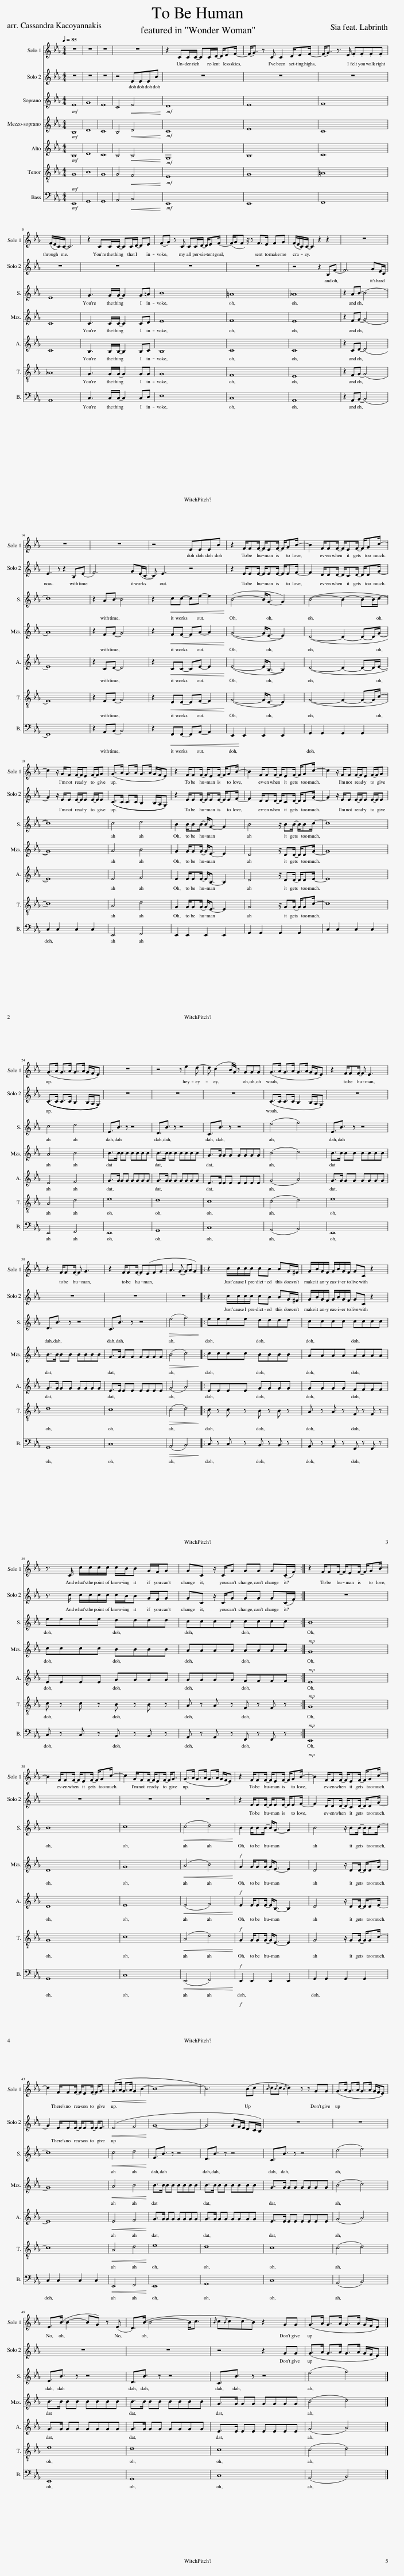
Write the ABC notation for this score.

X:1
%%score 1 2 3 4 5 6 7
L:1/8
Q:1/4=85
M:4/4
I:linebreak $
K:Eb
V:1 treble
V:2 treble
V:3 treble
V:4 treble
V:5 treble
V:6 treble-8
V:7 bass
V:1
 z8 | z8 | z8 | z8 | z2 CC/C/- CC/D/- D/EF/- | %5
 (F<G) z C C2 D/EF/- | (F<G) z3/2 E/ .F.F.F.F |$ (F/E/C/)C/- C6 | z2 CC/C/- CC/D/- DE | (FG) z C CC/D/- D/EF/- | %10
 (F/G)F z/ z F>E FG | (F/E/C/)C/- C2 z2 z2 | z8 |$ z8 | z8 | %15
 z4 EEEB | z2 F/FF/- F/EF/- F/GB/- | B2 F/FF/- F/EF/- F/Gc/- |$ c2 z/ G/F F/-F/E F/-F/G | (G>A G>A G>A G/F/E) | %20
 z2 F/FF/- F/EF/- F/GB/- | B2 F/FF/- F/EF/- F/Gc/- | c2 z/ F/F F/-F/E F/-F/G |$ (G>A G>A G>A G/F/E) | z8 | %25
 z4 z e2 d- | d (c2 B/G/) z GGG | (G>A G>A G>A G/F/E) | z2 F/FF/- F E3 |$ z2 F/FF/- F G3 | %30
 z2 F/FF/- F(EFG | A3 G- GA G2) |: z2 c/c/c/c/ cB BG/^F/ | G/B/G/F/ G/B/G/F/ GC z2 |$ z3/2 C/ c/c/c/c/ c/B/B G/F/G | %35
 GC z/ C/G GG G(C/F/) :| z2 F/FF/- F/EF/- F/GB/- |$ B2 F/FF/- F/EF/- F/Gc/- | c2 G/FF/- F/EF/- F<G | (G>A G>A G>A G/F/E) | %40
 z2 F/FF/- F/EF/- F/GB/- | B2 F/FF/- F/EF/- F/Gc/- |$ c2 F/FF/- F/EF/- F<G |!<(! (G>A G>A G2 B2-!<)! | B8- | %45
 B6) (Bc |{/B} c{/B}c{/B} c2) z z GG | (G>A G>A G>A G/F/E) |$ E>(B- B2- BG) z (E | D>)(B- B4- B<c | %50
{/B} c{/B}ccB) z2 GG | (G>A G>A G>A G/F/E) |] %52
V:2
 z8 | z8 | z8 | z4 EEEB | z8 | %5
 z8 | z8 |$ z8 | z8 | z8 | %10
 z8 | z4 z2 B,F- | F6 GE/C/ |$ E3 z z2 B,(E | F6) G(E/C/- | %15
 C) E3 z4 | z2 E/EE/- E/EE/- E/EF/- | F2 D/DD/- D/CD/- D/DG/- |$ G2 z/ E/E E/-E/E E/-E/E | ((C>C C>C B,2 B,/A,/G,)) | %20
 z2 E/EE/- E/EE/- E/EF/- | F2 D/DD/- D/CD/- D/DG/- | G2 z/ E/E E/-E/E E/-E/E |$ ((((C>C C>C B,2 B,/A,/G,)))) | z8 | %25
 z8 | z8 | (C>C C>C B,2 B,/A,/G,) | z8 |$ z8 | %30
 z8 | z8 |: z2 c/c/c/c/ cB BG/^F/ | G/B/G/F/ G/B/G/F/ GC z2 |$ z3/2 c/ c/c/c/c/ c/B/B G/F/G | %35
 GC z/ C/G GG G(C/F/) :| z8 |$ z8 | z8 | z8 | %40
 z2 E/EE/- E/EE/- E/EF/- | F2 D/DD/- D/CD/- D/DG/- |$ G2 E/EE/- E/EE/- E<E |!<(! (E4 F4!<)! | G8- | %45
 G4 GF/E/ DC/B,/) | z8 | z8 |$ z8 | z8 | %50
 z4 z2 GG | (G>A G>A G>A G/F/E) |] %52
V:3
 E8 | G8 | E8 | C4!<(! E4!<)! | D8 | %5
 E8 | F8 |$ E8 | G3 G/G/- G2 G=A | B8 | %10
 =A8 | _A8 | z2 AB- (B4 |$ c8) | z2 AB- B4 | %15
 z2!<(! cc- ce- e2!<)! | (B4- B<G- G2) | (B4- B2- B-B/c/- |$ c8) | c4 d4 | %20
 B2 B/BB/- B<G- G2 | B4 z/ BB/- B/Bc/- | c8 |$ c4 d4 | E3/2B3/2 z z4 | %25
 D3/2B3/2 z z4 | C3/2B3/2 z z4 | (e4 f4) | E3/2B3/2 z z4 |$ D3/2B3/2 z z4 | %30
 C3/2B3/2 z z4 |!>(! (e4 f4)!>)! |: eeee dddd | cccc cccc |$ eeee dddd | %35
 cccc cccc :| B8 |$ B8 | c8 |!<(! (c4 d4)!<)! | %40
 B2 B/BB/- B<G- G2 | B4 z/ BB/- B/Bc/- |$ c8 |!<(! c4 d4!<)! | E3/2B3/2 z z4 | %45
 D3/2B3/2 z z4 | C3/2B3/2 z z4 | (e4 f4) |$ E3/2B3/2 z z4 | D3/2B3/2 z z4 | %50
 C3/2B3/2 z z4 | (e4 f4) |] %52
V:4
 B,8 | D8 | C8 | B,4!<(! D4!<)! | C8 | %5
 E8 | C8 |$ C8 | C3 C/C/- C2 CD | E8 | %10
 F8 | E8 | z2 FG- (G4 |$ A8) | z2 FG- G4 | %15
 z2!<(! FF- FA- A2!<)! | (G4- G<E- E2) | (D4- D2- D-D/G/- |$ G8) | A4 B4 | %20
 G2 G/GG/- G<E- E2 | D4 z/ DD/- D/DG/- | G8 |$ A4 B4 | B>B BB BBBB | %25
 B>B BB BBBB | G>G GG GGGG | (B4 c4) | B>B BB BBBB |$ B>B BB BBBB | %30
 G>G GG GGGG |!>(! (B4 c4)!>)! |: cccc BBBB | AAAA AAAA |$ cccc BBBB | %35
 AAAA AAAA :| G8 |$ D8 | G8 |!<(! (A4 B4)!<)! | %40
 G2 G/GG/- G<E- E2 | D4 z/ DD/- D/DG/- |$ G8 |!<(! A4 B4!<)! | B>B BB BBBB | %45
 B>B BB BBBB | G>G GG GGGG | (B4 c4) |$ B>B BB BBBB | B>B BB BBBB | %50
 G>G GG GGGG | (B4 c4) |] %52
V:5
 B,8 | D8 | C8 | B,4!<(! B,4!<)! | G,8 | %5
 B,8 | C8 |$ C8 | B,3 B,/B,/- B,2 B,C | B,8 | %10
 C8 | C8 | z2 CD- (D4 |$ E8) | z2 CD- D4 | %15
 z2!<(! CC- CE- E2!<)! | (E4- E<B,- B,2) | (D4- D2- D-D/E/- |$ E8) | E4 F4 | %20
 E2 E/EE/- E<B,- B,2 | D4 z/ DD/- D/DE/- | E8 |$ E4 F4 | G>G GG GGGG | %25
 G>G GG GGGG | E>E EE EEEE | (G4 A4) | G>G GG GGGG |$ G>G GG GGGG | %30
 E>E EE EEEE | (G4 A4) |: EEEE GGGG | GGGG FFFF |$ EEEE GGGG | %35
 GGGG FFFF :| E8 |$ D8 | E8 |!<(! (E4 F4)!<)! | %40
 E2 E/EE/- E<B,- B,2 | D4 z/ DD/- D/DE/- |$ E8 |!<(! E4 F4!<)! | G>G GG GGGG | %45
 G>G GG GGGG | E>E EE EEEE | (G4 A4) |$ G>G GG GGGG | G>G GG GGGG | %50
 E>E EE EEEE | (G4 A4) |] %52
V:6
 G8 | B8 | G8 | G4!<(! F4!<)! | E8 | %5
 G8 | =A8 |$ _A8 | G3 G/G/- G2 GG | G8 | %10
 F8 | E8 | z2 FG- (G4 |$ F8) | z2 FG- G4 | %15
 z2!<(! EE- EF- F2!<)! | (G4- G<E- E2) | (G4- G2- G-G/c/- |$ c8) | A4 d4 | %20
 G2 G/GG/- G<E- E2 | G4 z/ GG/- G/Gc/- | c8 |$ A4 d4 | e8 | %25
 d8 | c8 | (c4 d4) | e8 |$ d8 | %30
 c8 |!>(! (c4 d4)!>)! |: c z c z B z B z | A z A z F z F z |$ c z c z B z B z | %35
 A z A z F z F z :| G8 |$ G8 | c8 |!<(! (A4 d4)!<)! | %40
 G2 G/GG/- G<E- E2 | G4 z/ GG/- G/Gc/- |$ c8 |!<(! A4 d4!<)! | e8 | %45
 d8 | c8 | (c4 d4) |$ e8 | d8 | %50
 c8 | (c4 d4) |] %52
V:7
 E,,8 | G,,8 | G,,8 | A,,4!<(! B,,4!<)! | E,,8 | %5
 E,,8 | F,,8 |$ A,,8 | C,3 C,/C,/- C,2 C,D, | E,8 | %10
 C,8 | A,,8 | z2 A,,B,,- (B,,4 |$ F,,8) | z2 A,,B,,- B,,4 | %15
 z2!<(! F,,F,,- F,,A,,-!<)! A,,2 | E,,2 E,,2 E,,2 E,,2 | G,,2 G,,2 G,,2 G,,2 |$ C,2 C,2 C,2 C,2 | E,,4 F,,4 | %20
 E,,2 E,,2 E,,2 E,,2 | G,,2 G,,2 G,,2 G,,2 | C,2 C,2 C,2 C,2 |$ E,,4 F,,4 | E,,8 | %25
 G,,8 | C,8 | (A,,4 B,,4) | E,,8 |$ G,,8 | %30
 C,8 |!>(! (A,,4 B,,4)!>)! |: C, z C, z B,, z B,, z | A,, z A,, z F,, z F,, z |$ C, z C, z B,, z B,, z | %35
 A,, z A,, z F,, z F,, z :| E,,8 |$ G,,8 | C,8 |!<(! (E,,4 F,,4)!<)! | %40
 E,,2 E,,2 E,,2 E,,2 | G,,2 G,,2 G,,2 G,,2 |$ C,2 C,2 C,2 C,2 |!<(! E,,4 F,,4!<)! | E,,8 | %45
 G,,8 | C,8 | (A,,4 B,,4) |$ E,,8 | G,,8 | %50
 C,8 | (A,,4 B,,4) |] %52
